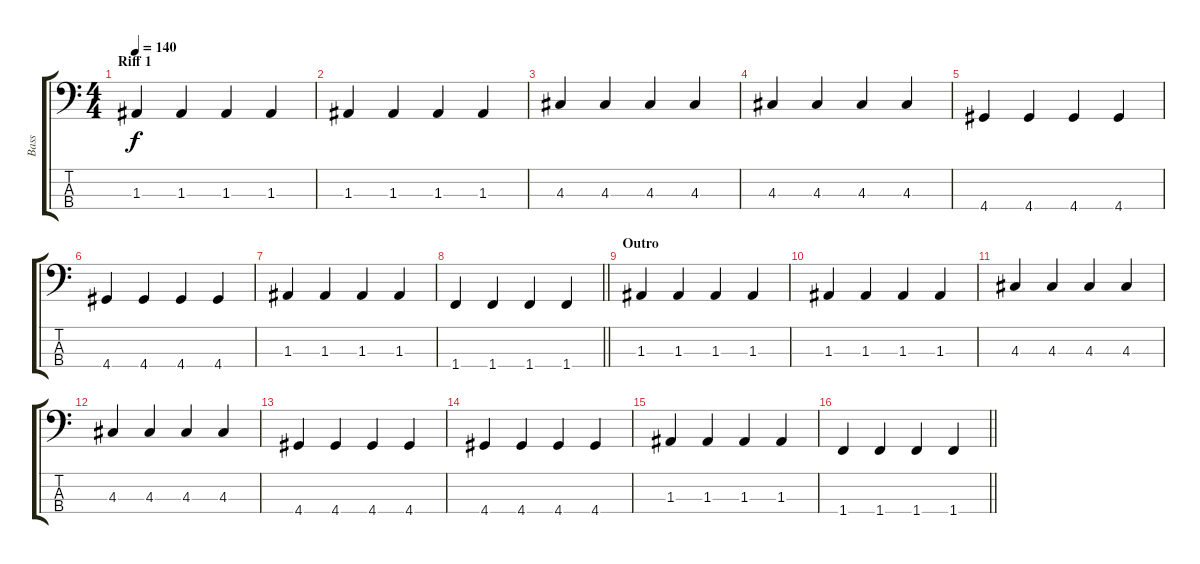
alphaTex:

\track ("Bass" "Bass") {instrument electricbasspick}
\staff {score tabs}
\tuning (G2 D2 A1 E1) {hide}
\ts (4 4)
\section ("" "Riff 1")
\tempo 140
\clef f4
\ks c
1.3.4{dy f} 1.3.4 1.3.4 1.3.4 |
1.3.4 1.3.4 1.3.4 1.3.4 |
4.3.4 4.3.4 4.3.4 4.3.4 |
4.3.4 4.3.4 4.3.4 4.3.4 |
4.4.4 4.4.4 4.4.4 4.4.4 |
4.4.4 4.4.4 4.4.4 4.4.4 |
1.3.4 1.3.4 1.3.4 1.3.4 |
\barLineRight lightlight
1.4.4 1.4.4 1.4.4 1.4.4 |
\section ("" "Outro")
1.3.4 1.3.4 1.3.4 1.3.4 |
1.3.4 1.3.4 1.3.4 1.3.4 |
4.3.4 4.3.4 4.3.4 4.3.4 |
4.3.4 4.3.4 4.3.4 4.3.4 |
4.4.4 4.4.4 4.4.4 4.4.4 |
4.4.4 4.4.4 4.4.4 4.4.4 |
1.3.4 1.3.4 1.3.4 1.3.4 |
\barLineRight lightlight
1.4.4 1.4.4 1.4.4 1.4.4
